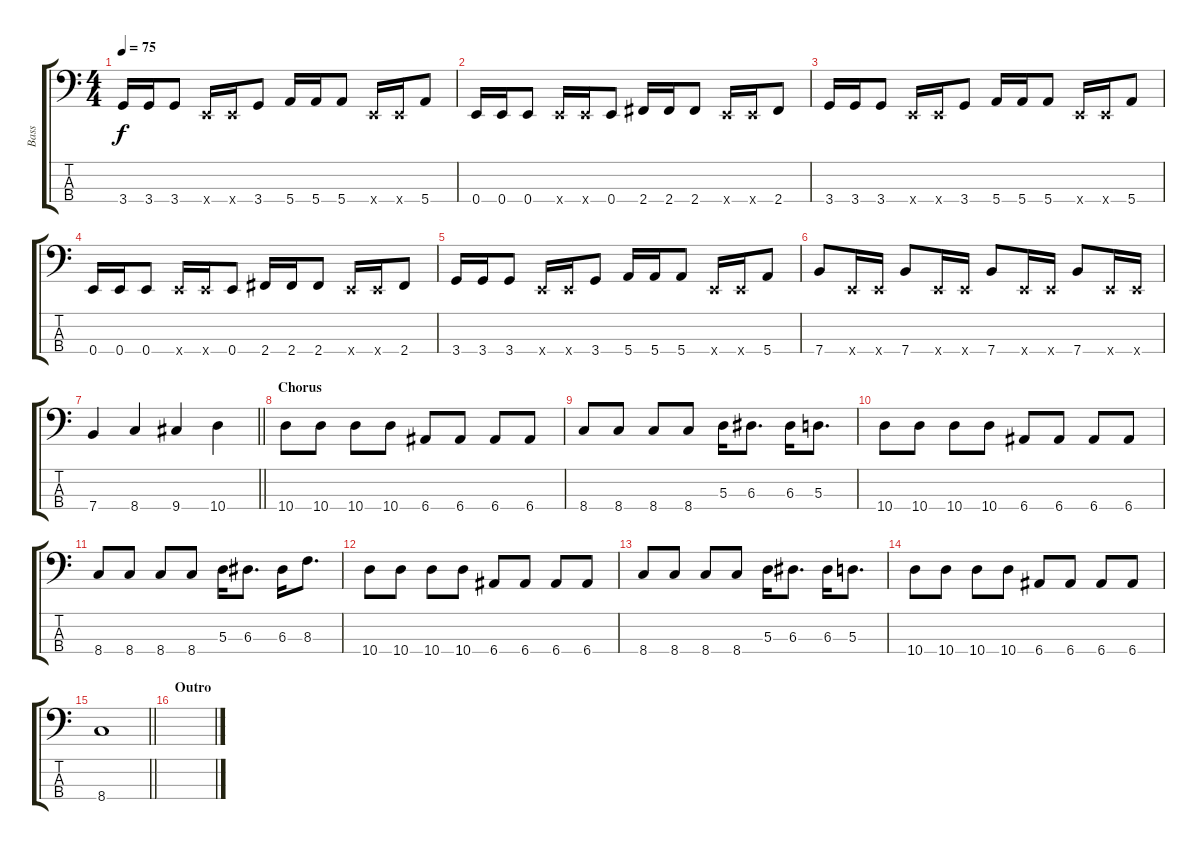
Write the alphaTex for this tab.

\track ("Bass" "Bass") {instrument electricbassfinger}
\staff {score tabs}
\tuning (G2 D2 A1 E1) {hide}
\ts (4 4)
\tempo 75
\clef f4
\ks c
3.4.16{dy f} 3.4.16 3.4.8 0.4{x}.16 0.4{x}.16 3.4.8 5.4.16 5.4.16 5.4.8 0.4{x}.16 0.4{x}.16 5.4.8 |
0.4.16 0.4.16 0.4.8 0.4{x}.16 0.4{x}.16 0.4.8 2.4.16 2.4.16 2.4.8 0.4{x}.16 0.4{x}.16 2.4.8 |
3.4.16 3.4.16 3.4.8 0.4{x}.16 0.4{x}.16 3.4.8 5.4.16 5.4.16 5.4.8 0.4{x}.16 0.4{x}.16 5.4.8 |
0.4.16 0.4.16 0.4.8 0.4{x}.16 0.4{x}.16 0.4.8 2.4.16 2.4.16 2.4.8 0.4{x}.16 0.4{x}.16 2.4.8 |
3.4.16 3.4.16 3.4.8 0.4{x}.16 0.4{x}.16 3.4.8 5.4.16 5.4.16 5.4.8 0.4{x}.16 0.4{x}.16 5.4.8 |
7.4.8 0.4{x}.16 0.4{x}.16 7.4.8 0.4{x}.16 0.4{x}.16 7.4.8 0.4{x}.16 0.4{x}.16 7.4.8 0.4{x}.16 0.4{x}.16 |
\barLineRight lightlight
7.4.4 8.4.4 9.4.4 10.4.4 |
\section ("" "Chorus")
10.4.8 10.4.8 10.4.8 10.4.8 6.4.8 6.4.8 6.4.8 6.4.8 |
8.4.8 8.4.8 8.4.8 8.4.8 5.3.16 6.3.8{d} 6.3.16 5.3.8{d} |
10.4.8 10.4.8 10.4.8 10.4.8 6.4.8 6.4.8 6.4.8 6.4.8 |
8.4.8 8.4.8 8.4.8 8.4.8 5.3.16 6.3.8{d} 6.3.16 8.3.8{d} |
10.4.8 10.4.8 10.4.8 10.4.8 6.4.8 6.4.8 6.4.8 6.4.8 |
8.4.8 8.4.8 8.4.8 8.4.8 5.3.16 6.3.8{d} 6.3.16 5.3.8{d} |
10.4.8 10.4.8 10.4.8 10.4.8 6.4.8 6.4.8 6.4.8 6.4.8 |
\barLineRight lightlight
8.4.1 |
\section ("" "Outro")
